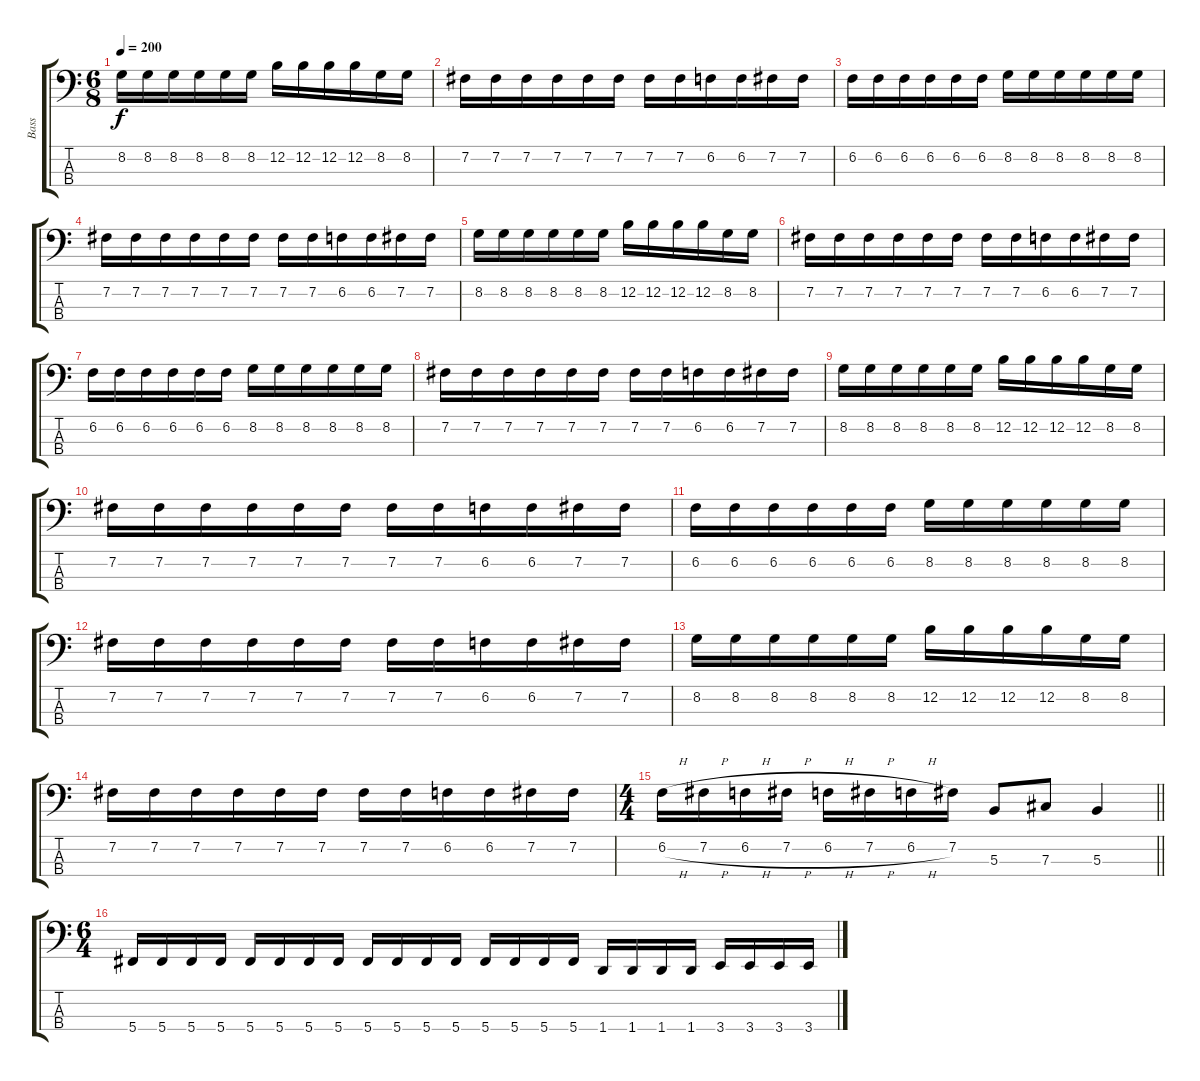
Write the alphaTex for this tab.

\track ("Bass" "Bass") {instrument electricbasspick}
\staff {score tabs}
\tuning (E2 B1 Gb1 Db1) {hide}
\ts (6 8)
\tempo 200
\clef f4
\ks c
8.2.16{dy f} 8.2.16 8.2.16 8.2.16 8.2.16 8.2.16 12.2.16 12.2.16 12.2.16 12.2.16 8.2.16 8.2.16 |
7.2.16 7.2.16 7.2.16 7.2.16 7.2.16 7.2.16 7.2.16 7.2.16 6.2.16 6.2.16 7.2.16 7.2.16 |
6.2.16 6.2.16 6.2.16 6.2.16 6.2.16 6.2.16 8.2.16 8.2.16 8.2.16 8.2.16 8.2.16 8.2.16 |
7.2.16 7.2.16 7.2.16 7.2.16 7.2.16 7.2.16 7.2.16 7.2.16 6.2.16 6.2.16 7.2.16 7.2.16 |
8.2.16 8.2.16 8.2.16 8.2.16 8.2.16 8.2.16 12.2.16 12.2.16 12.2.16 12.2.16 8.2.16 8.2.16 |
7.2.16 7.2.16 7.2.16 7.2.16 7.2.16 7.2.16 7.2.16 7.2.16 6.2.16 6.2.16 7.2.16 7.2.16 |
6.2.16 6.2.16 6.2.16 6.2.16 6.2.16 6.2.16 8.2.16 8.2.16 8.2.16 8.2.16 8.2.16 8.2.16 |
7.2.16 7.2.16 7.2.16 7.2.16 7.2.16 7.2.16 7.2.16 7.2.16 6.2.16 6.2.16 7.2.16 7.2.16 |
8.2.16 8.2.16 8.2.16 8.2.16 8.2.16 8.2.16 12.2.16 12.2.16 12.2.16 12.2.16 8.2.16 8.2.16 |
7.2.16 7.2.16 7.2.16 7.2.16 7.2.16 7.2.16 7.2.16 7.2.16 6.2.16 6.2.16 7.2.16 7.2.16 |
6.2.16 6.2.16 6.2.16 6.2.16 6.2.16 6.2.16 8.2.16 8.2.16 8.2.16 8.2.16 8.2.16 8.2.16 |
7.2.16 7.2.16 7.2.16 7.2.16 7.2.16 7.2.16 7.2.16 7.2.16 6.2.16 6.2.16 7.2.16 7.2.16 |
8.2.16 8.2.16 8.2.16 8.2.16 8.2.16 8.2.16 12.2.16 12.2.16 12.2.16 12.2.16 8.2.16 8.2.16 |
7.2.16 7.2.16 7.2.16 7.2.16 7.2.16 7.2.16 7.2.16 7.2.16 6.2.16 6.2.16 7.2.16 7.2.16 |
\ts (4 4)
\barLineRight lightlight
6.2{h}.16 7.2{h}.16 6.2{h}.16 7.2{h}.16 6.2{h}.16 7.2{h}.16 6.2{h}.16 7.2.16 5.3.8 7.3.8 5.3.4 |
\ts (6 4)
\section ("" "")
5.4.16 5.4.16 5.4.16 5.4.16 5.4.16 5.4.16 5.4.16 5.4.16 5.4.16 5.4.16 5.4.16 5.4.16 5.4.16 5.4.16 5.4.16 5.4.16 1.4.16 1.4.16 1.4.16 1.4.16 3.4.16 3.4.16 3.4.16 3.4.16
